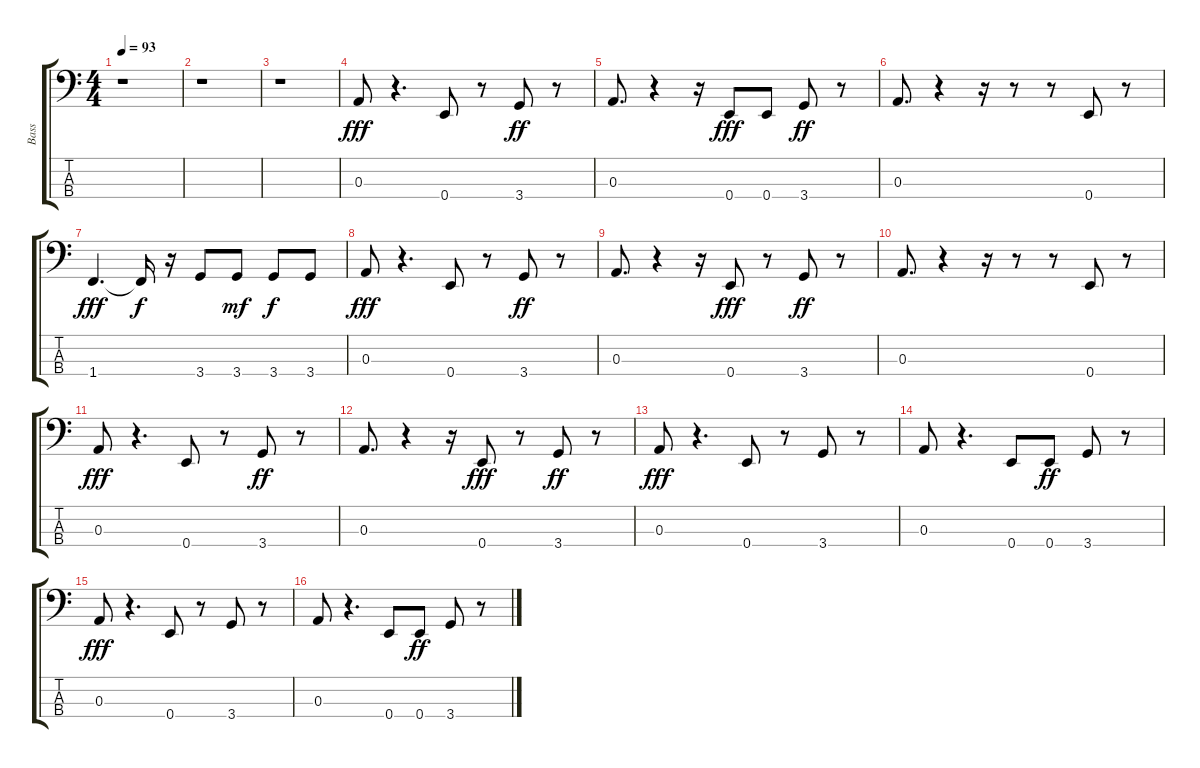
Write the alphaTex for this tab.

\track ("Bass" "Bass") {instrument electricbassfinger}
\staff {score tabs}
\tuning (G2 D2 A1 E1) {hide}
\ts (4 4)
\tempo 93
\clef f4
\ks c
r.1{dy ff} |
r.1 |
r.1 |
0.3.8{dy fff} r.4{d} 0.4.8 r.8 3.4.8{dy ff} r.8 |
0.3.8{d} r.4 r.16 0.4.8{dy fff} 0.4.8 3.4.8{dy ff} r.8 |
0.3.8{d} r.4 r.16 r.8 r.8 0.4.8 r.8 |
1.4.4{d dy fff} 1.4{t}.16{dy f} r.16 3.4.8 3.4.8{dy mf} 3.4.8{dy f} 3.4.8 |
0.3.8{dy fff} r.4{d} 0.4.8 r.8 3.4.8{dy ff} r.8 |
0.3.8{d} r.4 r.16 0.4.8{dy fff} r.8 3.4.8{dy ff} r.8 |
0.3.8{d} r.4 r.16 r.8 r.8 0.4.8 r.8 |
0.3.8{dy fff} r.4{d} 0.4.8 r.8 3.4.8{dy ff} r.8 |
0.3.8{d} r.4 r.16 0.4.8{dy fff} r.8 3.4.8{dy ff} r.8 |
0.3.8{dy fff} r.4{d} 0.4.8 r.8 3.4.8 r.8 |
0.3.8 r.4{d} 0.4.8 0.4.8{dy ff} 3.4.8 r.8 |
0.3.8{dy fff} r.4{d} 0.4.8 r.8 3.4.8 r.8 |
0.3.8 r.4{d} 0.4.8 0.4.8{dy ff} 3.4.8 r.8
